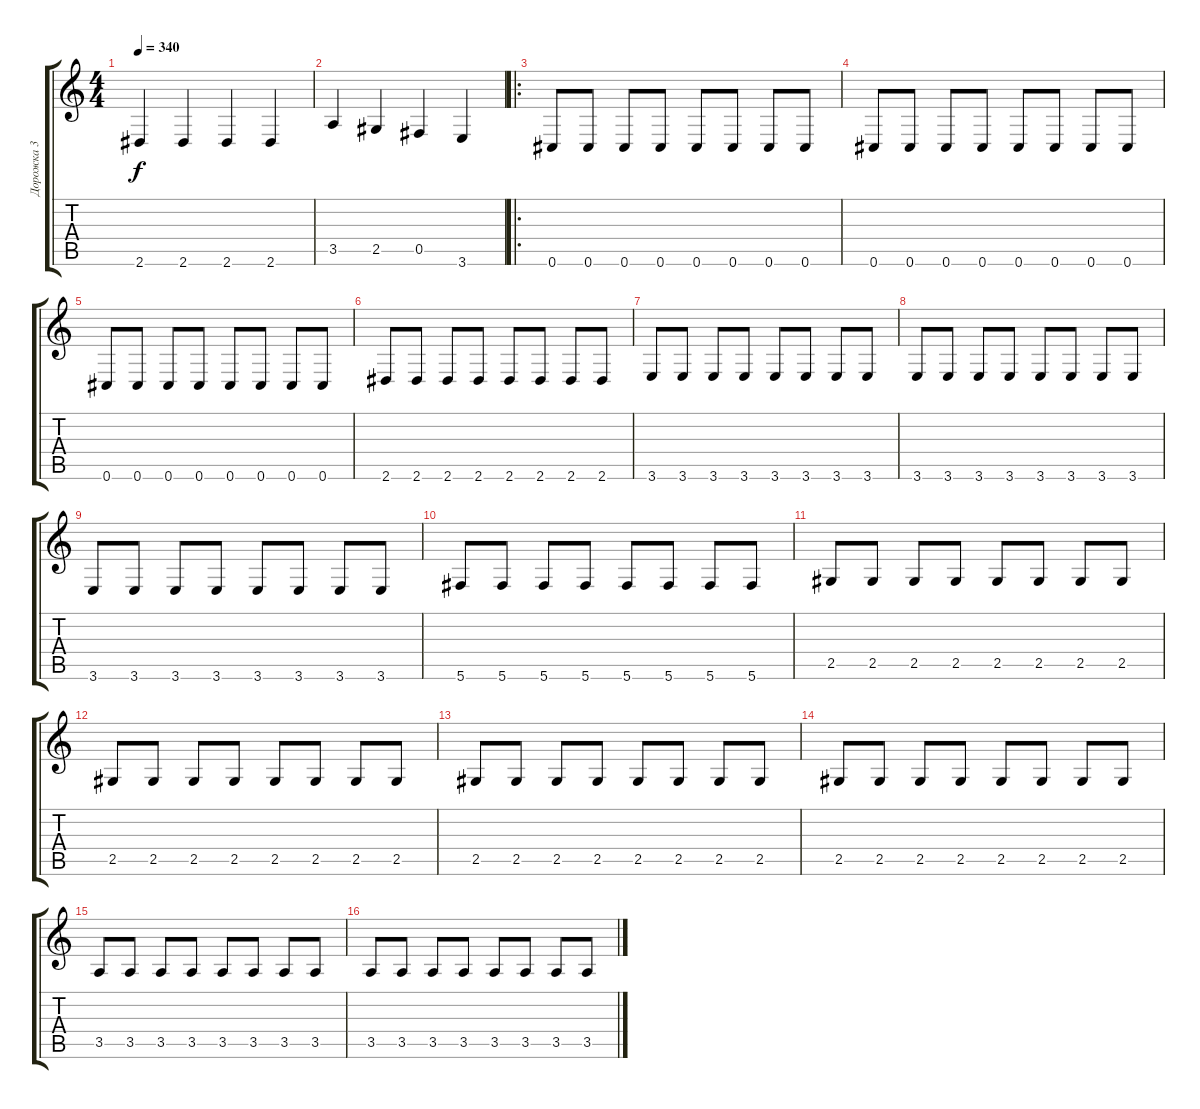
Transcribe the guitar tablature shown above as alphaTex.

\track ("Дорожка 3" "Дорожка 3") {instrument electricbassfinger}
\staff {score tabs}
\tuning (Db4 Ab3 E3 B2 Gb2 Db2) {hide}
\ts (4 4)
\tempo 340
\clef g2
\ks c
2.6.4{dy f} 2.6.4 2.6.4 2.6.4 |
3.5.4 2.5.4 0.5.4 3.6.4 |
\ro
0.6.8 0.6.8 0.6.8 0.6.8 0.6.8 0.6.8 0.6.8 0.6.8 |
0.6.8 0.6.8 0.6.8 0.6.8 0.6.8 0.6.8 0.6.8 0.6.8 |
0.6.8 0.6.8 0.6.8 0.6.8 0.6.8 0.6.8 0.6.8 0.6.8 |
2.6.8 2.6.8 2.6.8 2.6.8 2.6.8 2.6.8 2.6.8 2.6.8 |
3.6.8 3.6.8 3.6.8 3.6.8 3.6.8 3.6.8 3.6.8 3.6.8 |
3.6.8 3.6.8 3.6.8 3.6.8 3.6.8 3.6.8 3.6.8 3.6.8 |
3.6.8 3.6.8 3.6.8 3.6.8 3.6.8 3.6.8 3.6.8 3.6.8 |
5.6.8 5.6.8 5.6.8 5.6.8 5.6.8 5.6.8 5.6.8 5.6.8 |
2.5.8 2.5.8 2.5.8 2.5.8 2.5.8 2.5.8 2.5.8 2.5.8 |
2.5.8 2.5.8 2.5.8 2.5.8 2.5.8 2.5.8 2.5.8 2.5.8 |
2.5.8 2.5.8 2.5.8 2.5.8 2.5.8 2.5.8 2.5.8 2.5.8 |
2.5.8 2.5.8 2.5.8 2.5.8 2.5.8 2.5.8 2.5.8 2.5.8 |
3.5.8 3.5.8 3.5.8 3.5.8 3.5.8 3.5.8 3.5.8 3.5.8 |
3.5.8 3.5.8 3.5.8 3.5.8 3.5.8 3.5.8 3.5.8 3.5.8
